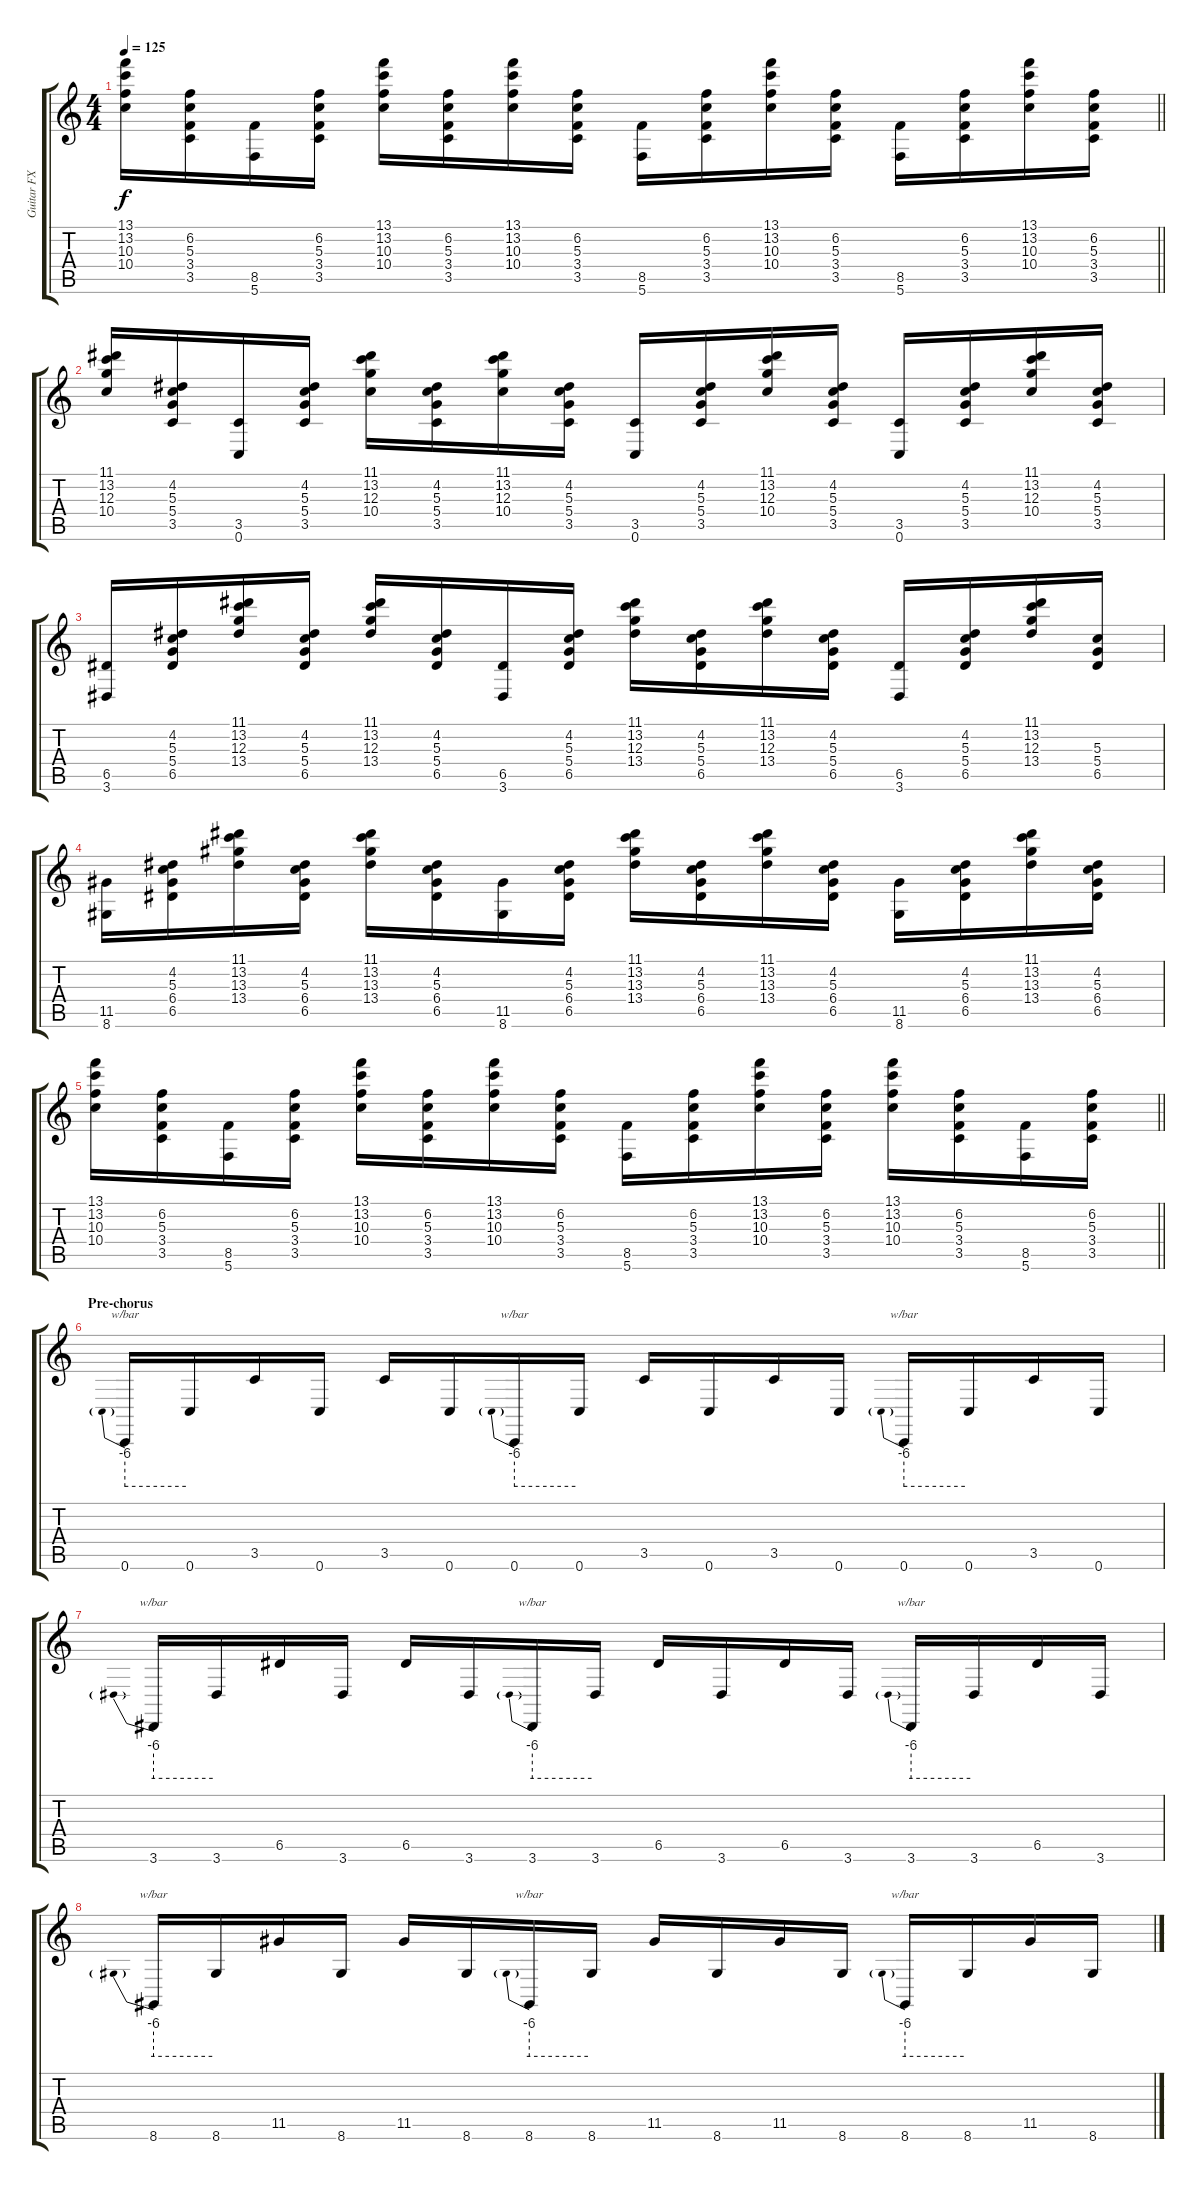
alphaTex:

\track ("Guitar FX" "Guitar FX") {instrument distortionguitar}
\staff {score tabs}
\tuning (E4 B3 G3 D3 A2 C2) {hide}
\ts (4 4)
\tempo 125
\clef g2
\barLineRight lightlight
\ks c
(13.1 13.2 10.3 10.4).16{dy f} (6.2 5.3 3.4 3.5).16 (8.5 5.6).16 (6.2 5.3 3.4 3.5).16 (13.1 13.2 10.3 10.4).16 (6.2 5.3 3.4 3.5).16 (13.1 13.2 10.3 10.4).16 (6.2 5.3 3.4 3.5).16 (8.5 5.6).16 (6.2 5.3 3.4 3.5).16 (13.1 13.2 10.3 10.4).16 (6.2 5.3 3.4 3.5).16 (8.5 5.6).16 (6.2 5.3 3.4 3.5).16 (13.1 13.2 10.3 10.4).16 (6.2 5.3 3.4 3.5).16 |
(11.1 13.2 12.3 10.4).16 (4.2 5.3 5.4 3.5).16 (3.5 0.6).16 (4.2 5.3 5.4 3.5).16 (11.1 13.2 12.3 10.4).16 (4.2 5.3 5.4 3.5).16 (11.1 13.2 12.3 10.4).16 (4.2 5.3 5.4 3.5).16 (3.5 0.6).16 (4.2 5.3 5.4 3.5).16 (11.1 13.2 12.3 10.4).16 (4.2 5.3 5.4 3.5).16 (3.5 0.6).16 (4.2 5.3 5.4 3.5).16 (11.1 13.2 12.3 10.4).16 (4.2 5.3 5.4 3.5).16 |
(6.5 3.6).16 (4.2 5.3 5.4 6.5).16 (11.1 13.2 12.3 13.4).16 (4.2 5.3 5.4 6.5).16 (11.1 13.2 12.3 13.4).16 (4.2 5.3 5.4 6.5).16 (6.5 3.6).16 (4.2 5.3 5.4 6.5).16 (11.1 13.2 12.3 13.4).16 (4.2 5.3 5.4 6.5).16 (11.1 13.2 12.3 13.4).16 (4.2 5.3 5.4 6.5).16 (6.5 3.6).16 (4.2 5.3 5.4 6.5).16 (11.1 13.2 12.3 13.4).16 (5.3 5.4 6.5).16 |
(11.5 8.6).16 (4.2 5.3 6.4 6.5).16 (11.1 13.2 13.3 13.4).16 (4.2 5.3 6.4 6.5).16 (11.1 13.2 13.3 13.4).16 (4.2 5.3 6.4 6.5).16 (11.5 8.6).16 (4.2 5.3 6.4 6.5).16 (11.1 13.2 13.3 13.4).16 (4.2 5.3 6.4 6.5).16 (11.1 13.2 13.3 13.4).16 (4.2 5.3 6.4 6.5).16 (11.5 8.6).16 (4.2 5.3 6.4 6.5).16 (11.1 13.2 13.3 13.4).16 (4.2 5.3 6.4 6.5).16 |
\barLineRight lightlight
(13.1 13.2 10.3 10.4).16 (6.2 5.3 3.4 3.5).16 (8.5 5.6).16 (6.2 5.3 3.4 3.5).16 (13.1 13.2 10.3 10.4).16 (6.2 5.3 3.4 3.5).16 (13.1 13.2 10.3 10.4).16 (6.2 5.3 3.4 3.5).16 (8.5 5.6).16 (6.2 5.3 3.4 3.5).16 (13.1 13.2 10.3 10.4).16 (6.2 5.3 3.4 3.5).16 (13.1 13.2 10.3 10.4).16 (6.2 5.3 3.4 3.5).16 (8.5 5.6).16 (6.2 5.3 3.4 3.5).16 |
\section ("" "Pre-chorus")
0.6.16{tbe (predive default 0 -24 60 -24)} 0.6.16 3.5.16 0.6.16 3.5.16 0.6.16 0.6.16{tbe (predive default 0 -24 60 -24)} 0.6.16 3.5.16 0.6.16 3.5.16 0.6.16 0.6.16{tbe (predive default 0 -24 60 -24)} 0.6.16 3.5.16 0.6.16 |
3.6.16{tbe (predive default 0 -24 60 -24)} 3.6.16 6.5.16 3.6.16 6.5.16 3.6.16 3.6.16{tbe (predive default 0 -24 60 -24)} 3.6.16 6.5.16 3.6.16 6.5.16 3.6.16 3.6.16{tbe (predive default 0 -24 60 -24)} 3.6.16 6.5.16 3.6.16 |
8.6.16{tbe (predive default 0 -24 60 -24)} 8.6.16 11.5.16 8.6.16 11.5.16 8.6.16 8.6.16{tbe (predive default 0 -24 60 -24)} 8.6.16 11.5.16 8.6.16 11.5.16 8.6.16 8.6.16{tbe (predive default 0 -24 60 -24)} 8.6.16 11.5.16 8.6.16
